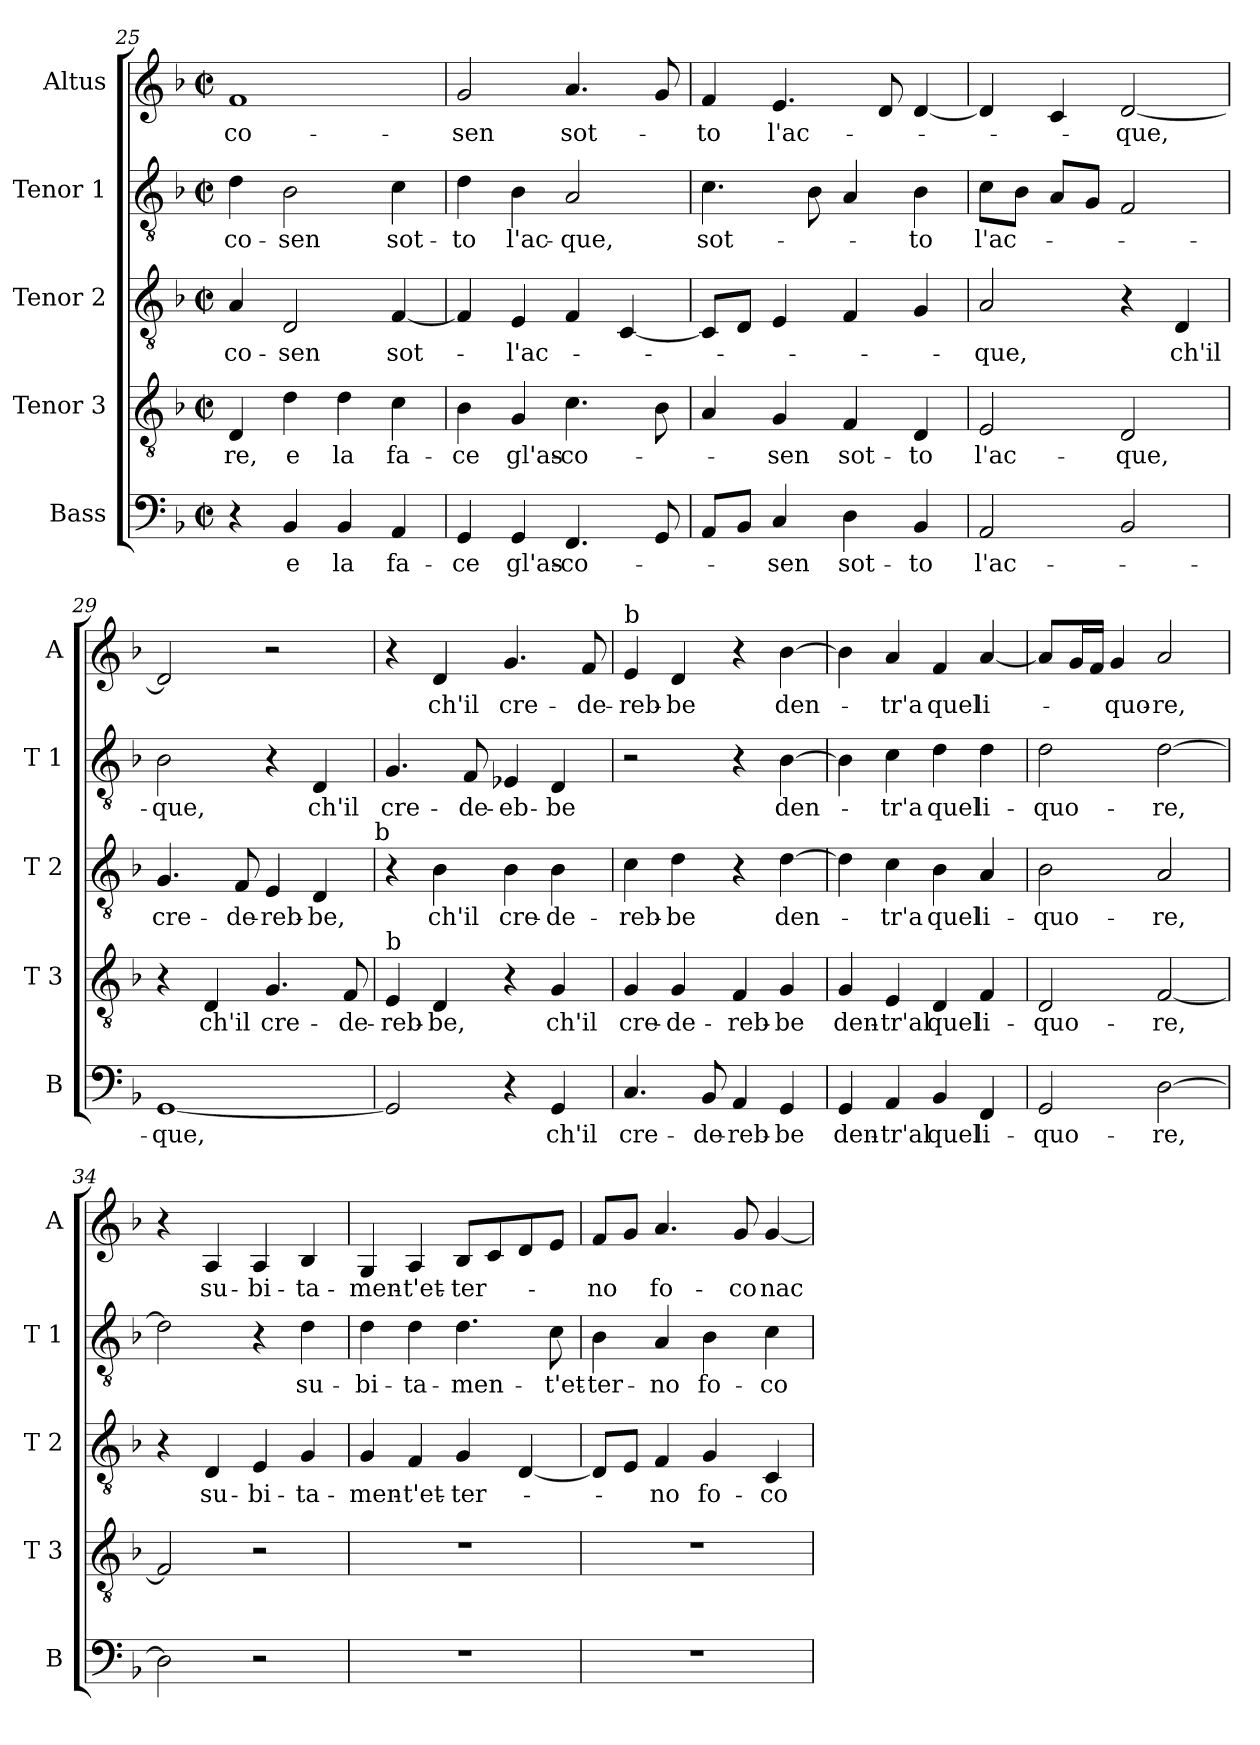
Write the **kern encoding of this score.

**kern	**text	**kern	**text	**kern	**text	**kern	**text	**kern	**text
*part5	*part5	*part4	*part4	*part3	*part3	*part2	*part2	*part1	*part1
*staff5	*staff5	*staff4	*staff4	*staff3	*staff3	*staff2	*staff2	*staff1	*staff1
*I"Bass	*	*I"Tenor 3	*	*I"Tenor 2	*	*I"Tenor 1	*	*I"Altus	*
*I'B	*	*I'T 3	*	*I'T 2	*	*I'T 1	*	*I'A	*
*clefF4	*	*clefGv2	*	*clefGv2	*	*clefGv2	*	*clefG2	*
*k[b-]	*	*k[b-]	*	*k[b-]	*	*k[b-]	*	*k[b-]	*
*F:	*	*F:	*	*F:	*	*F:	*	*F:	*
*M2/2	*	*M2/2	*	*M2/2	*	*M2/2	*	*M2/2	*
*met(c|)	*	*met(c|)	*	*met(c|)	*	*met(c|)	*	*met(c|)	*
=25	=25	=25	=25	=25	=25	=25	=25	=25	=25
4r	.	4D/	-re,	4A/	-co-	4d\	-co-	1f	-co-
4BB-/	e	4d\	e	2D/	-sen	2B-\	-sen	.	.
4BB-/	la	4d\	la	.	.	.	.	.	.
4AA/	fa-	4c\	fa-	[4F/	sot-	4c\	sot-	.	.
!!LO:PB:g=z
=26	=26	=26	=26	=26	=26	=26	=26	=26	=26
4GG/	-ce	4B-\	-ce	4F/]	.	4d\	-to	2g/	-sen
4GG/	gl'as-	4G/	gl'as-	4E/	-l'ac-	4B-\	l'ac-	.	.
4.FF/	-co-	4.c\	-co-	4F/	.	2A/	-que,	4.a/	sot-
.	.	.	.	[4C/	.	.	.	.	.
8GG/	.	8B-\	.	.	.	.	.	8g/	.
=27	=27	=27	=27	=27	=27	=27	=27	=27	=27
8AA/L	.	4A/	.	8C/L]	.	4.c\	sot-	4f/	-to
8BB-/J	.	.	.	8D/J	.	.	.	.	.
4C/	-sen	4G/	-sen	4E/	.	.	.	4.e/	l'ac-
.	.	.	.	.	.	8B-\	.	.	.
4D\	sot-	4F/	sot-	4F/	.	4A/	.	.	.
.	.	.	.	.	.	.	.	8d/	.
4BB-/	-to	4D/	-to	4G/	.	4B-\	-to	[4d/	.
=28	=28	=28	=28	=28	=28	=28	=28	=28	=28
2AA/	l'ac-	2E/	l'ac-	2A/	-que,	8c\L	l'ac-	4d/]	.
.	.	.	.	.	.	8B-\J	.	.	.
.	.	.	.	.	.	8A/L	.	4c/	.
.	.	.	.	.	.	8G/J	.	.	.
2BB-/	.	2D/	-que,	4r	.	2F/	.	[2d/	-que,
.	.	.	.	4D/	ch'il	.	.	.	.
=29	=29	=29	=29	=29	=29	=29	=29	=29	=29
[1GG	-que,	4r	.	4.G/	cre-	2B-\	-que,	2d/]	.
.	.	4D/	ch'il	.	.	.	.	.	.
.	.	.	.	8F/	-de-	.	.	.	.
.	.	4.G/	cre-	4E/	-reb-	4r	.	2r	.
.	.	.	.	4D/	-be,	4D/	ch'il	.	.
.	.	8F/	-de-	.	.	.	.	.	.
!	!	!	!	!LO:TX:a:t=b	!	!	!	!	!
=30	=30	=30	=30	=30	=30	=30	=30	=30	=30
!	!	!LO:TX:a:t=b	!	!	!	!	!	!	!
2GG/]	.	4E/	-reb-	4r	.	4.G/	cre-	4r	.
.	.	4D/	-be,	4B-\	ch'il	.	.	4d/	ch'il
.	.	.	.	.	.	8F/	-de-	.	.
4r	.	4r	.	4B-\	cre-	4E-X/	-eb-	4.g/	cre-
4GG/	ch'il	4G/	ch'il	4B-\	-de-	4D/	-be	.	.
.	.	.	.	.	.	.	.	8f/	-de-
!!LO:LB:g=z
=31	=31	=31	=31	=31	=31	=31	=31	=31	=31
!	!	!	!	!	!	!	!	!LO:TX:a:t=b	!
4.C/	cre-	4G/	cre-	4c\	-reb-	2r	.	4e/	-reb-
.	.	4G/	-de-	4d\	-be	.	.	4d/	-be
8BB-/	-de-	.	.	.	.	.	.	.	.
4AA/	-reb-	4F/	-reb-	4r	.	4r	.	4r	.
4GG/	-be	4G/	-be	[4d\	den-	[4B-\	den-	[4b-\	den-
=32	=32	=32	=32	=32	=32	=32	=32	=32	=32
4GG/	den-	4G/	den-	4d\]	.	4B-\]	.	4b-\]	.
4AA/	-tr'al	4E/	-tr'al	4c\	-tr'a	4c\	-tr'a	4a/	-tr'a
4BB-/	quel	4D/	quel	4B-\	quel	4d\	quel	4f/	quel
4FF/	li-	4F/	li-	4A/	li-	4d\	li-	[4a/	li-
=33	=33	=33	=33	=33	=33	=33	=33	=33	=33
2GG/	-quo-	2D/	-quo-	2B-\	-quo-	2d\	-quo-	8a/L]	.
.	.	.	.	.	.	.	.	16g/L	.
.	.	.	.	.	.	.	.	16f/JJ	.
.	.	.	.	.	.	.	.	4g/	-quo-
[2D\	-re,	[2F/	-re,	2A/	-re,	[2d\	-re,	2a/	-re,
=34	=34	=34	=34	=34	=34	=34	=34	=34	=34
2D\]	.	2F/]	.	4r	.	2d\]	.	4r	.
.	.	.	.	4D/	su-	.	.	4A/	su-
2r	.	2r	.	4E/	-bi-	4r	.	4A/	-bi-
.	.	.	.	4G/	-ta-	4d\	su-	4B-/	-ta-
=35	=35	=35	=35	=35	=35	=35	=35	=35	=35
1r	.	1r	.	4G/	-men-	4d\	-bi-	4G/	-men-
.	.	.	.	4F/	-t'et-	4d\	-ta-	4A/	-t'et-
.	.	.	.	4G/	-ter-	4.d\	-men-	8B-/L	-ter-
.	.	.	.	.	.	.	.	8c/	.
.	.	.	.	[4D/	.	.	.	8d/	.
.	.	.	.	.	.	8c\	-t'et-	8e/J	.
!!LO:PB:g=z
=36	=36	=36	=36	=36	=36	=36	=36	=36	=36
1r	.	1r	.	8D/L]	.	4B-\	-ter-	8f/L	-no
.	.	.	.	8E/J	.	.	.	8g/J	.
.	.	.	.	4F/	-no	4A/	-no	4.a/	fo-
.	.	.	.	4G/	fo-	4B-\	fo-	.	.
.	.	.	.	.	.	.	.	8g/	-co
.	.	.	.	4C/	-co	4c\	-co	[4g/	nac-
=	=	=	=	=	=	=	=	=	=
*-	*-	*-	*-	*-	*-	*-	*-	*-	*-
